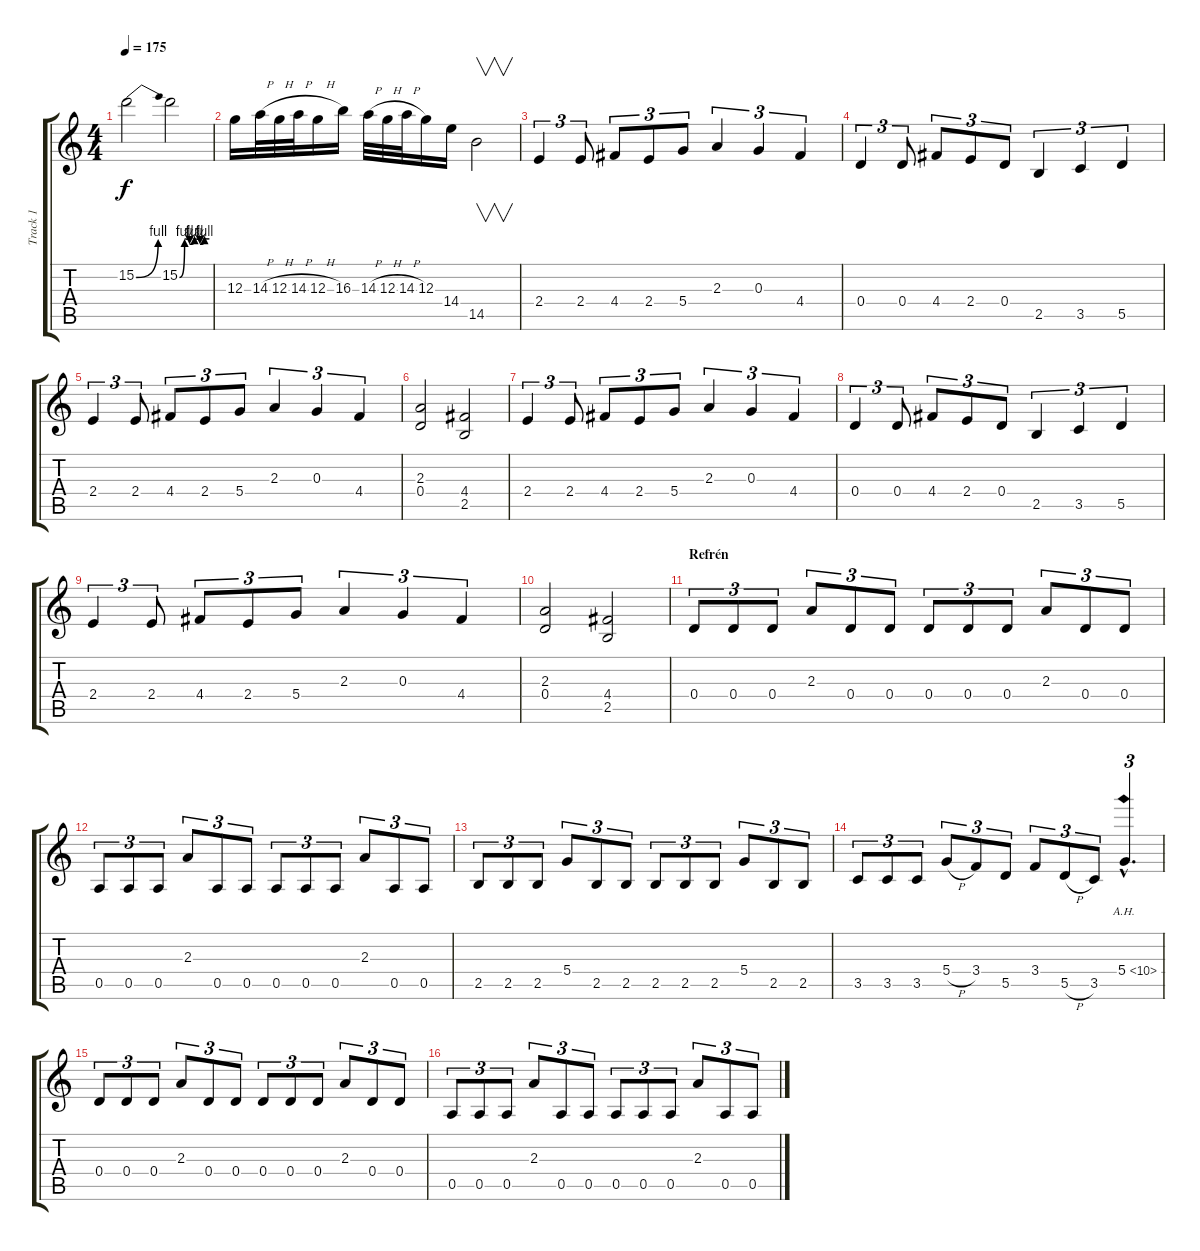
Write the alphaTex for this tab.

\track ("Track 1" "Track 1") {instrument overdrivenguitar}
\staff {score tabs}
\tuning (E4 B3 G3 D3 A2 E2) {hide}
\ts (4 4)
\tempo 175
\clef g2
\ks c
15.2{be (bend 0 0 60 4)}.2{dy f} 15.2{be (custom 0 0 10 4 20 3 30 4 41 3 50 4 60 4)}.2 |
12.3.16 14.3{h}.32 12.3{h}.32 14.3{h}.32 12.3{h}.16 16.3.16 14.3{h}.32 12.3{h}.32 14.3{h}.32 12.3.16 14.4.16 14.5.2{v} |
2.4.4{tu (3 2) volume 13 balance 4} 2.4.8{tu (3 2)} 4.4.8{tu (3 2)} 2.4.8{tu (3 2)} 5.4.8{tu (3 2)} 2.3.4{tu (3 2)} 0.3.4{tu (3 2)} 4.4.4{tu (3 2)} |
0.4.4{tu (3 2)} 0.4.8{tu (3 2)} 4.4.8{tu (3 2)} 2.4.8{tu (3 2)} 0.4.8{tu (3 2)} 2.5.4{tu (3 2)} 3.5.4{tu (3 2)} 5.5.4{tu (3 2)} |
2.4.4{tu (3 2)} 2.4.8{tu (3 2)} 4.4.8{tu (3 2)} 2.4.8{tu (3 2)} 5.4.8{tu (3 2)} 2.3.4{tu (3 2)} 0.3.4{tu (3 2)} 4.4.4{tu (3 2)} |
(2.3 0.4).2 (4.4 2.5).2 |
2.4.4{tu (3 2)} 2.4.8{tu (3 2)} 4.4.8{tu (3 2)} 2.4.8{tu (3 2)} 5.4.8{tu (3 2)} 2.3.4{tu (3 2)} 0.3.4{tu (3 2)} 4.4.4{tu (3 2)} |
0.4.4{tu (3 2)} 0.4.8{tu (3 2)} 4.4.8{tu (3 2)} 2.4.8{tu (3 2)} 0.4.8{tu (3 2)} 2.5.4{tu (3 2)} 3.5.4{tu (3 2)} 5.5.4{tu (3 2)} |
2.4.4{tu (3 2)} 2.4.8{tu (3 2)} 4.4.8{tu (3 2)} 2.4.8{tu (3 2)} 5.4.8{tu (3 2)} 2.3.4{tu (3 2)} 0.3.4{tu (3 2)} 4.4.4{tu (3 2)} |
(2.3 0.4).2 (4.4 2.5).2 |
\section ("" "Refrén")
0.4.8{tu (3 2)} 0.4.8{tu (3 2)} 0.4.8{tu (3 2)} 2.3.8{tu (3 2)} 0.4.8{tu (3 2)} 0.4.8{tu (3 2)} 0.4.8{tu (3 2)} 0.4.8{tu (3 2)} 0.4.8{tu (3 2)} 2.3.8{tu (3 2)} 0.4.8{tu (3 2)} 0.4.8{tu (3 2)} |
0.5.8{tu (3 2)} 0.5.8{tu (3 2)} 0.5.8{tu (3 2)} 2.3.8{tu (3 2)} 0.5.8{tu (3 2)} 0.5.8{tu (3 2)} 0.5.8{tu (3 2)} 0.5.8{tu (3 2)} 0.5.8{tu (3 2)} 2.3.8{tu (3 2)} 0.5.8{tu (3 2)} 0.5.8{tu (3 2)} |
2.5.8{tu (3 2)} 2.5.8{tu (3 2)} 2.5.8{tu (3 2)} 5.4.8{tu (3 2)} 2.5.8{tu (3 2)} 2.5.8{tu (3 2)} 2.5.8{tu (3 2)} 2.5.8{tu (3 2)} 2.5.8{tu (3 2)} 5.4.8{tu (3 2)} 2.5.8{tu (3 2)} 2.5.8{tu (3 2)} |
3.5.8{tu (3 2)} 3.5.8{tu (3 2)} 3.5.8{tu (3 2)} 5.4{h}.8{tu (3 2)} 3.4.8{tu (3 2)} 5.5.8{tu (3 2)} 3.4.8{tu (3 2)} 5.5{h}.8{tu (3 2)} 3.5.8{tu (3 2)} 5.4{ah 5 hac}.4{d tu (3 2)} |
0.4.8{tu (3 2)} 0.4.8{tu (3 2)} 0.4.8{tu (3 2)} 2.3.8{tu (3 2)} 0.4.8{tu (3 2)} 0.4.8{tu (3 2)} 0.4.8{tu (3 2)} 0.4.8{tu (3 2)} 0.4.8{tu (3 2)} 2.3.8{tu (3 2)} 0.4.8{tu (3 2)} 0.4.8{tu (3 2)} |
0.5.8{tu (3 2)} 0.5.8{tu (3 2)} 0.5.8{tu (3 2)} 2.3.8{tu (3 2)} 0.5.8{tu (3 2)} 0.5.8{tu (3 2)} 0.5.8{tu (3 2)} 0.5.8{tu (3 2)} 0.5.8{tu (3 2)} 2.3.8{tu (3 2)} 0.5.8{tu (3 2)} 0.5.8{tu (3 2)}
